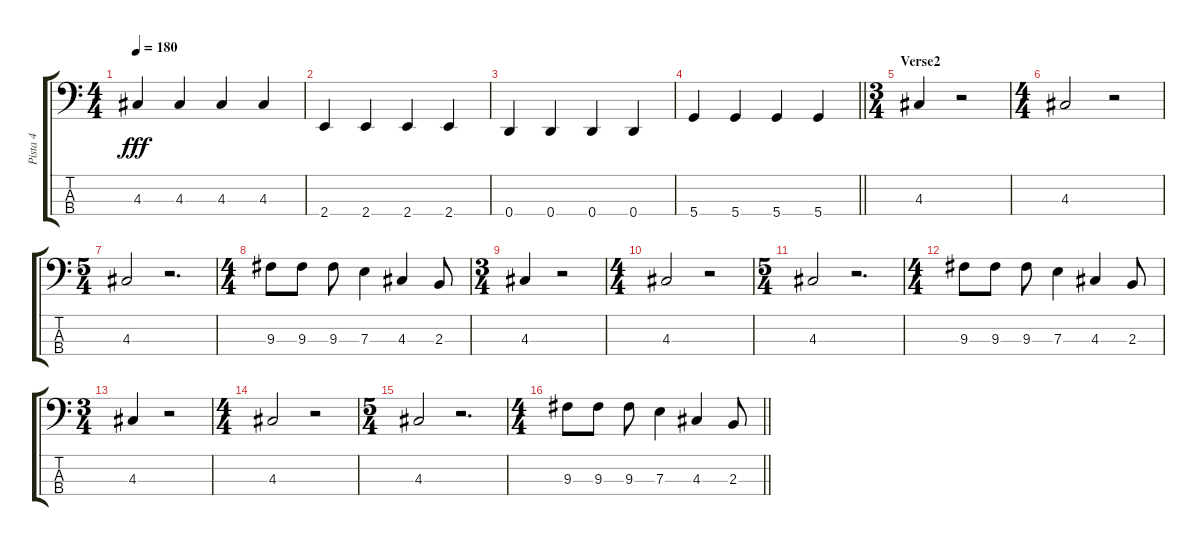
\track ("Pista 4" "Pista 4") {instrument synthbass2}
\staff {score tabs}
\tuning (G2 D2 A1 D1) {hide}
\ts (4 4)
\tempo 180
\clef f4
\ks c
4.3.4{dy fff} 4.3.4 4.3.4 4.3.4 |
2.4.4 2.4.4 2.4.4 2.4.4 |
0.4.4 0.4.4 0.4.4 0.4.4 |
\barLineRight lightlight
5.4.4 5.4.4 5.4.4 5.4.4 |
\ts (3 4)
\section ("" "Verse2")
4.3.4 r.2 |
\ts (4 4)
4.3.2 r.2 |
\ts (5 4)
4.3.2 r.2{d} |
\ts (4 4)
9.3.8 9.3.8 9.3.8 7.3.4 4.3.4 2.3.8 |
\ts (3 4)
4.3.4 r.2 |
\ts (4 4)
4.3.2 r.2 |
\ts (5 4)
4.3.2 r.2{d} |
\ts (4 4)
9.3.8 9.3.8 9.3.8 7.3.4 4.3.4 2.3.8 |
\ts (3 4)
4.3.4 r.2 |
\ts (4 4)
4.3.2 r.2 |
\ts (5 4)
4.3.2 r.2{d} |
\ts (4 4)
\barLineRight lightlight
9.3.8 9.3.8 9.3.8 7.3.4 4.3.4 2.3.8
